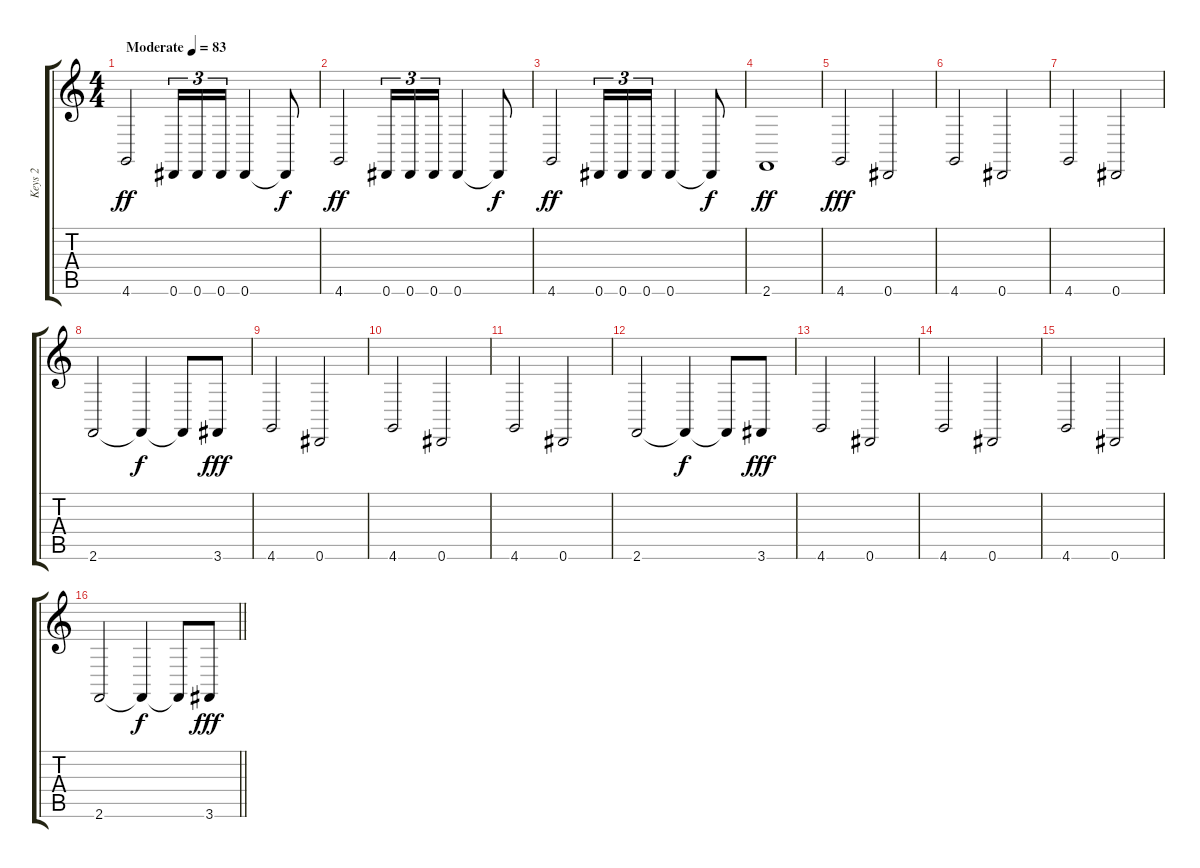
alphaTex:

\track ("Keys 2" "Keys 2") {instrument acousticgrandpiano}
\staff {score tabs}
\tuning (Eb4 Bb3 Gb3 Db3 Ab2 Eb2) {hide}
\ts (4 4)
\tempo (83 "Moderate")
\clef g2
\ks c
4.6.2{dy ff instrument acousticgrandpiano} 0.6.16{tu (3 2)} 0.6.16{tu (3 2)} 0.6.16{tu (3 2)} 0.6.4 0.6{t}.8{dy f} |
4.6.2{dy ff} 0.6.16{tu (3 2)} 0.6.16{tu (3 2)} 0.6.16{tu (3 2)} 0.6.4 0.6{t}.8{dy f} |
4.6.2{dy ff} 0.6.16{tu (3 2)} 0.6.16{tu (3 2)} 0.6.16{tu (3 2)} 0.6.4 0.6{t}.8{dy f} |
2.6.1{dy ff} |
4.6.2{dy fff} 0.6.2 |
4.6.2 0.6.2 |
4.6.2 0.6.2 |
2.6.2 2.6{t}.4{dy f} 2.6{t}.8 3.6.8{dy fff} |
4.6.2 0.6.2 |
4.6.2 0.6.2 |
4.6.2 0.6.2 |
2.6.2 2.6{t}.4{dy f} 2.6{t}.8 3.6.8{dy fff} |
4.6.2 0.6.2 |
4.6.2 0.6.2 |
4.6.2 0.6.2 |
\barLineRight lightlight
2.6.2 2.6{t}.4{dy f} 2.6{t}.8 3.6.8{dy fff}
